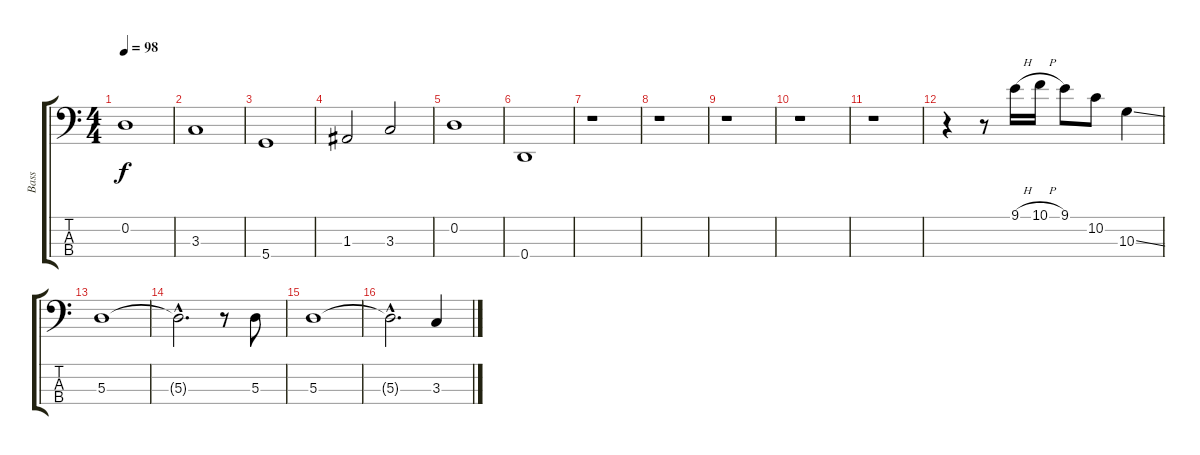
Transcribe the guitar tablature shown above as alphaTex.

\track ("Bass" "Bass") {instrument fretlessbass}
\staff {score tabs}
\tuning (G2 D2 A1 D1) {hide}
\ts (4 4)
\tempo 98
\clef f4
\ks c
0.2.1{dy f instrument fretlessbass} |
3.3.1 |
5.4.1 |
1.3.2 3.3.2 |
0.2.1 |
0.4.1 |
r.1 |
r.1 |
r.1 |
r.1 |
r.1 |
r.4 r.8 9.1{h}.16 10.1{h}.16 9.1.8 10.2.8 10.3{ss}.4 |
5.3.1 |
5.3{hac t}.2{d} r.8 5.3.8 |
5.3.1 |
5.3{hac t}.2{d} 3.3.4
